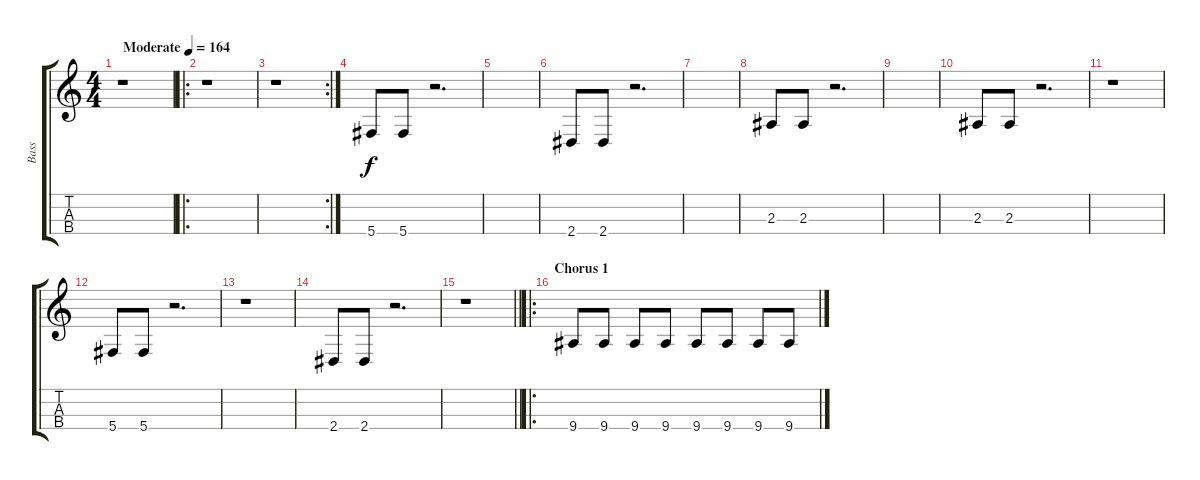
\track ("Bass" "Bass") {instrument electricbasspick}
\staff {score tabs}
\tuning (Gb3 Db3 Ab2 Db2) {hide}
\ts (4 4)
\tempo (164 "Moderate")
\clef g2
\ks c
r.1{dy f instrument electricbasspick} |
\ro
r.1 |
\rc 2
r.1 |
5.4.8 5.4.8 r.2{d} |
|
2.4.8 2.4.8 r.2{d} |
|
2.3.8 2.3.8 r.2{d} |
|
2.3.8 2.3.8 r.2{d} |
r.1 |
5.4.8 5.4.8 r.2{d} |
r.1 |
2.4.8 2.4.8 r.2{d} |
\barLineRight lightlight
r.1 |
\ro
\section ("" "Chorus 1")
9.4.8 9.4.8 9.4.8 9.4.8 9.4.8 9.4.8 9.4.8 9.4.8
